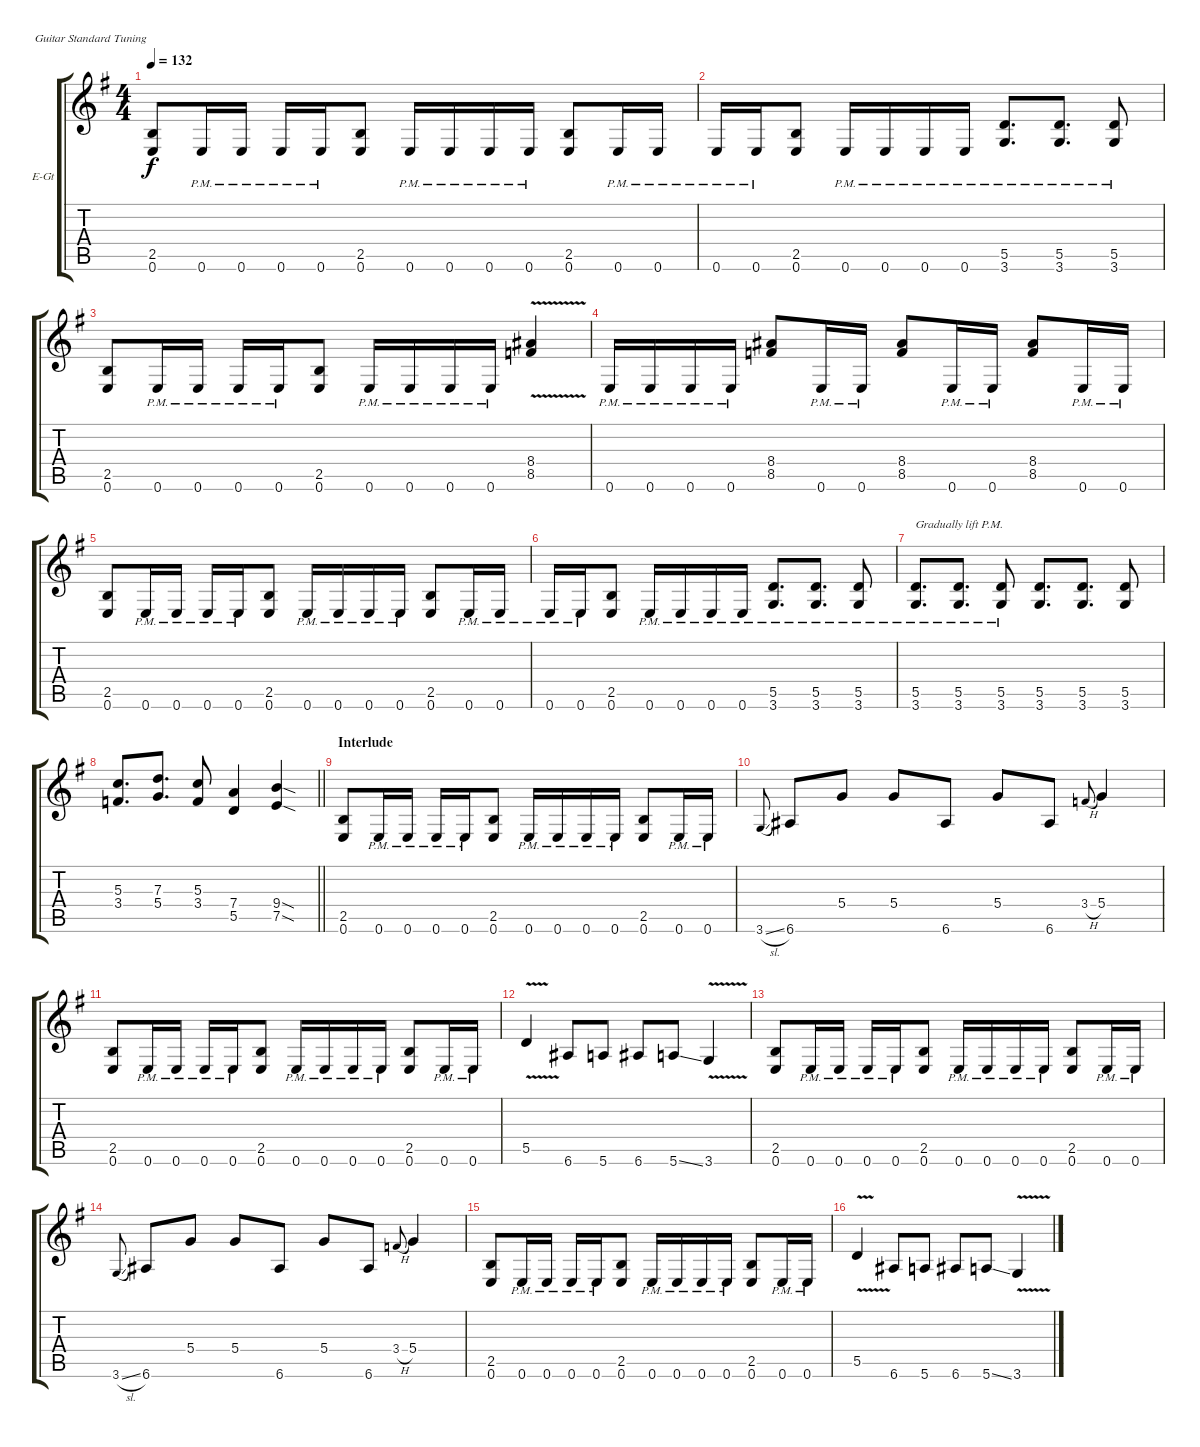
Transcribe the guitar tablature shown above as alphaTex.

\bracketExtendMode groupsimilarinstruments
\firstSystemTrackNameOrientation horizontal
\otherSystemsTrackNameOrientation horizontal
\track ("Guitar 2" "E-Gt") {instrument distortionguitar}
\staff {score tabs}
\tuning (E4 B3 G3 D3 A2 E2)
\ts (4 4)
\tempo 132
\clef g2
\ks g
(2.5 0.6).8{dy f} 0.6{pm}.16 0.6{pm}.16 0.6{pm}.16 0.6{pm}.16 (2.5 0.6).8 0.6{pm}.16 0.6{pm}.16 0.6{pm}.16 0.6{pm}.16 (2.5 0.6).8 0.6{pm}.16 0.6{pm}.16 |
0.6{pm}.16 0.6{pm}.16 (2.5 0.6).8 0.6{pm}.16 0.6{pm}.16 0.6{pm}.16 0.6{pm}.16 (5.5{pm} 3.6{pm}).8{d} (5.5{pm} 3.6{pm}).8{d} (5.5{pm} 3.6{pm}).8 |
(2.5 0.6).8 0.6{pm}.16 0.6{pm}.16 0.6{pm}.16 0.6{pm}.16 (2.5 0.6).8 0.6{pm}.16 0.6{pm}.16 0.6{pm}.16 0.6{pm}.16 (8.4{v} 8.5{v}).4 |
0.6{pm}.16 0.6{pm}.16 0.6{pm}.16 0.6{pm}.16 (8.4 8.5).8 0.6{pm}.16 0.6{pm}.16 (8.4 8.5).8 0.6{pm}.16 0.6{pm}.16 (8.4 8.5).8 0.6{pm}.16 0.6{pm}.16 |
(2.5 0.6).8 0.6{pm}.16 0.6{pm}.16 0.6{pm}.16 0.6{pm}.16 (2.5 0.6).8 0.6{pm}.16 0.6{pm}.16 0.6{pm}.16 0.6{pm}.16 (2.5 0.6).8 0.6{pm}.16 0.6{pm}.16 |
0.6{pm}.16 0.6{pm}.16 (2.5 0.6).8 0.6{pm}.16 0.6{pm}.16 0.6{pm}.16 0.6{pm}.16 (5.5{pm} 3.6{pm}).8{d} (5.5{pm} 3.6{pm}).8{d} (5.5{pm} 3.6{pm}).8 |
(5.5{pm} 3.6{pm}).8{d txt "Gradually lift P.M."} (5.5{pm} 3.6{pm}).8{d} (5.5{pm} 3.6{pm}).8 (5.5 3.6).8{d} (5.5 3.6).8{d} (5.5 3.6).8 |
\barLineRight lightlight
(5.3 3.4).8{d} (7.3 5.4).8{d} (5.3 3.4).8 (7.4 5.5).4 (7.5{sod} 9.4{sod}).4 |
\section ("" "Interlude")
(0.6 2.5).8 0.6{pm}.16 0.6{pm}.16 0.6{pm}.16 0.6{pm}.16 (2.5 0.6).8 0.6{pm}.16 0.6{pm}.16 0.6{pm}.16 0.6{pm}.16 (2.5 0.6).8 0.6{pm}.16 0.6{pm}.16 |
3.6{sl}.8{gr onbeat} 6.6.8 5.4.8 5.4.8 6.6.8 5.4.8 6.6.8 3.4{h}.8{gr onbeat} 5.4.4 |
(2.5 0.6).8 0.6{pm}.16 0.6{pm}.16 0.6{pm}.16 0.6{pm}.16 (2.5 0.6).8 0.6{pm}.16 0.6{pm}.16 0.6{pm}.16 0.6{pm}.16 (2.5 0.6).8 0.6{pm}.16 0.6{pm}.16 |
5.5{v}.4 6.6.8 5.6.8 6.6.8 5.6{ss}.8 3.6{v}.4 |
(0.6 2.5).8 0.6{pm}.16 0.6{pm}.16 0.6{pm}.16 0.6{pm}.16 (2.5 0.6).8 0.6{pm}.16 0.6{pm}.16 0.6{pm}.16 0.6{pm}.16 (2.5 0.6).8 0.6{pm}.16 0.6{pm}.16 |
3.6{sl}.8{gr onbeat} 6.6.8 5.4.8 5.4.8 6.6.8 5.4.8 6.6.8 3.4{h}.8{gr onbeat} 5.4.4 |
(2.5 0.6).8 0.6{pm}.16 0.6{pm}.16 0.6{pm}.16 0.6{pm}.16 (2.5 0.6).8 0.6{pm}.16 0.6{pm}.16 0.6{pm}.16 0.6{pm}.16 (2.5 0.6).8 0.6{pm}.16 0.6{pm}.16 |
5.5{v}.4 6.6.8 5.6.8 6.6.8 5.6{ss}.8 3.6{v}.4
